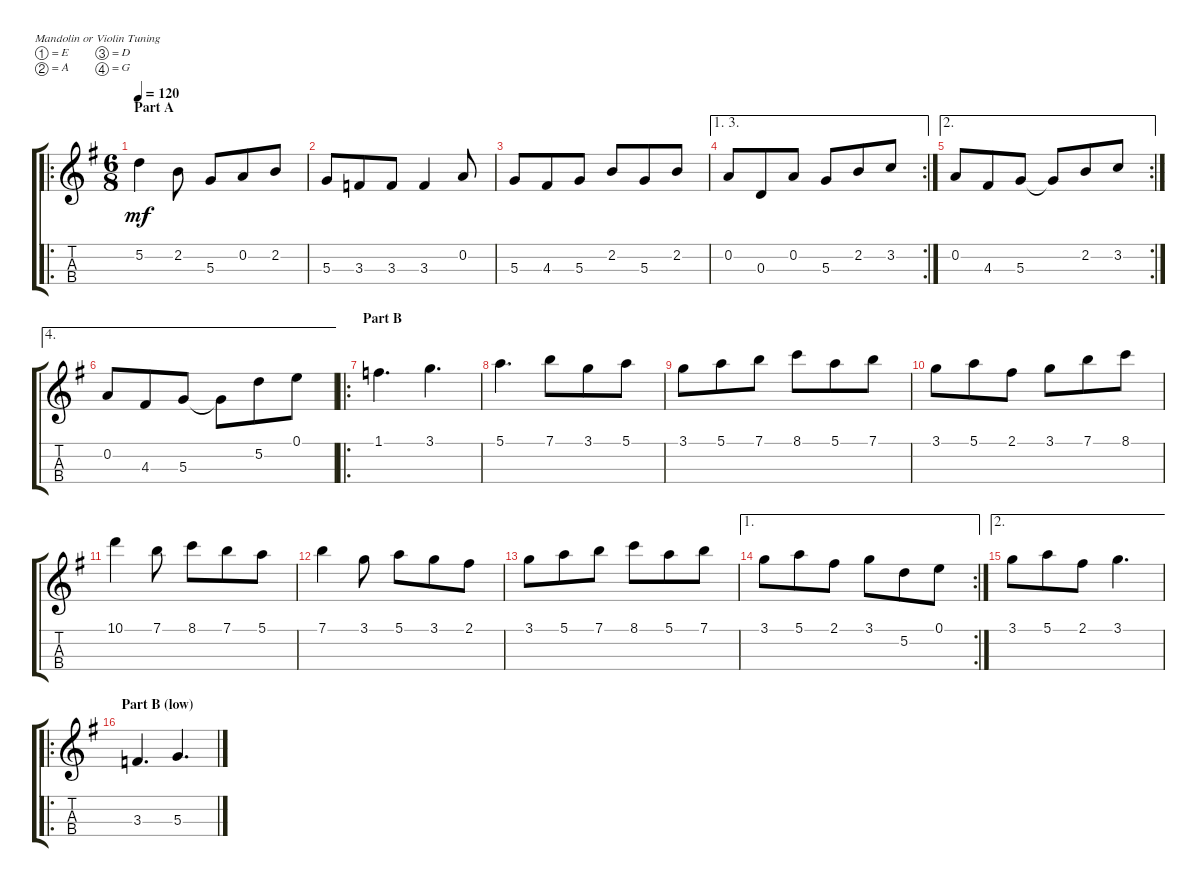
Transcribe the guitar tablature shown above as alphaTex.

\defaultSystemsLayout 4
\bracketExtendMode groupsimilarinstruments
\singleTrackTrackNamePolicy hidden
\multiTrackTrackNamePolicy hidden
\otherSystemsTrackNameOrientation horizontal
\track ("Mandolin" "Mando.") {instrument acousticguitarsteel}
\staff {score tabs}
\tuning (E5 A4 D4 G3)
\displaytranspose 0
\ro
\ts (6 8)
\section ("" "Part A")
\tempo 120
\clef g2
\ks g
5.2.4{dy mf instrument acousticguitarsteel} 2.2.8 5.3.8 0.2.8 2.2.8 |
5.3.8 3.3.8 3.3.8 3.3.4 0.2.8 |
5.3.8 4.3.8 5.3.8 2.2.8 5.3.8 2.2.8 |
\ae (1 3)
\rc 2
0.2.8 0.3.8 0.2.8 5.3.8 2.2.8 3.2.8 |
\ae 2
\rc 2
0.2.8 4.3.8 5.3.8 5.3{t}.8 2.2.8 3.2.8 |
\ae 4
0.2.8 4.3.8 5.3.8 5.3{t}.8 5.2.8 0.1.8 |
\ro
\section ("" "Part B")
1.1.4{d} 3.1.4{d} |
5.1.4{d} 7.1.8 3.1.8 5.1.8 |
3.1.8 5.1.8 7.1.8 8.1.8 5.1.8 7.1.8 |
3.1.8 5.1.8 2.1.8 3.1.8 7.1.8 8.1.8 |
10.1.4 7.1.8 8.1.8 7.1.8 5.1.8 |
7.1.4 3.1.8 5.1.8 3.1.8 2.1.8 |
3.1.8 5.1.8 7.1.8 8.1.8 5.1.8 7.1.8 |
\ae 1
\rc 2
3.1.8 5.1.8 2.1.8 3.1.8 5.2.8 0.1.8 |
\ae 2
3.1.8 5.1.8 2.1.8 3.1.4{d} |
\ro
\section ("" "Part B (low)")
3.3.4{d} 5.3.4{d}
